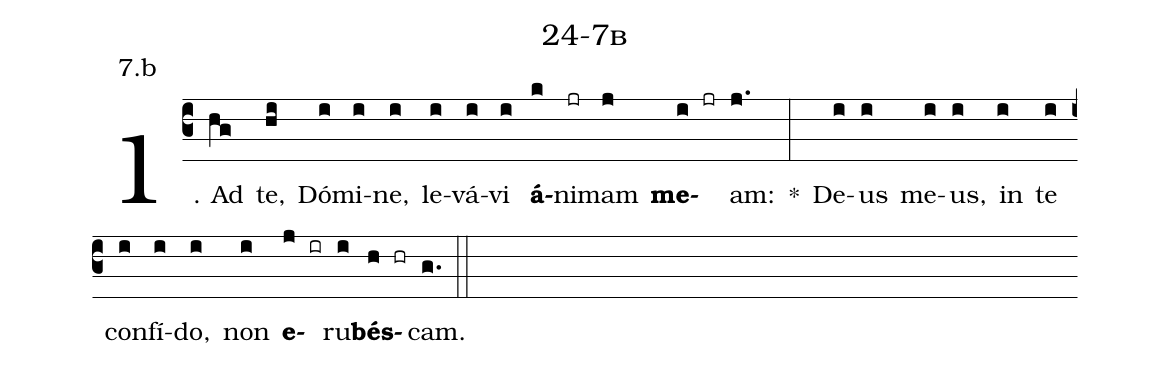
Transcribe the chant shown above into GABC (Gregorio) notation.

name: 24-7b;
annotation: 7.b;
%%
(c3)1. Ad(hg) te,(hi) Dó(i)mi(i)ne,(i) le(i)vá(i)vi(i) <b>á</b>(k)ni(jr)mam(j) <b>me</b>(i jr)am:(j.) *(:) De(i)us(i) me(i)us,(i) in(i) te(i) con(i)fí(i)do,(i) non(i) <b>e</b>(j ir)ru(i)<b>bés</b>(h hr)cam.(g.) (::)
